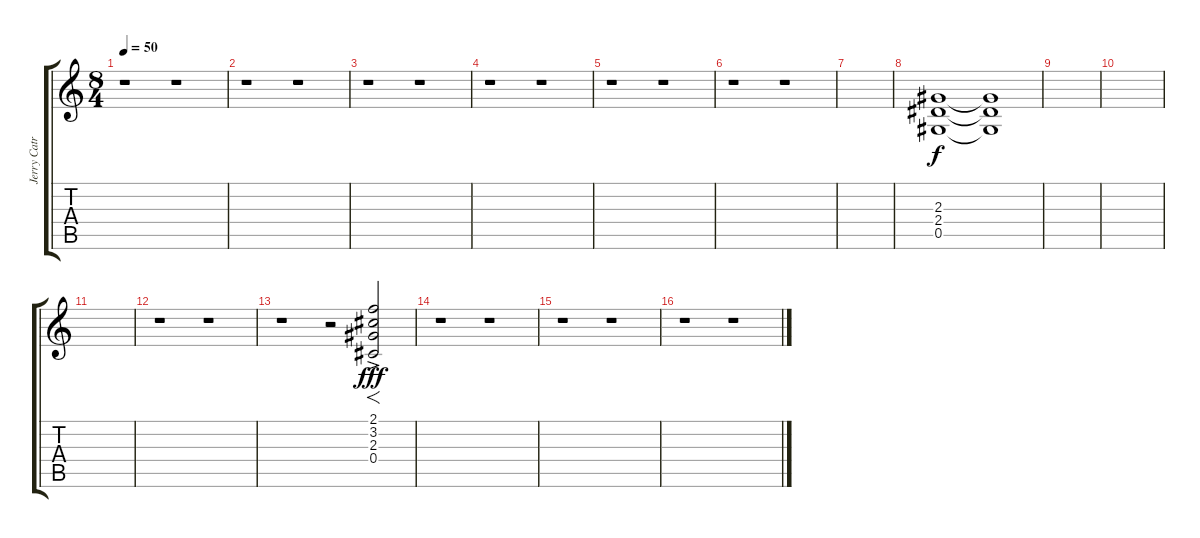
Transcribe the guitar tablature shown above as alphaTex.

\track ("Jerry Catrell Ov. 1" "Jerry Catr") {instrument overdrivenguitar}
\staff {score tabs}
\tuning (Eb4 Bb3 Gb3 Db3 Ab2 Eb2) {hide}
\ts (8 4)
\tempo 50
\clef g2
\ks c
r.1{dy f} r.1 |
r.1 r.1 |
r.1 r.1 |
r.1 r.1 |
r.1 r.1 |
r.1 r.1 |
|
(2.3 2.4 0.5).1{volume 1 instrument distortionguitar} (2.3{t} 2.4{t} 0.5{t}).1 |
|
|
|
r.1 r.1 |
r.1 r.2{volume 13} (2.1{ac} 3.2 2.3 0.4).2{f dy fff} |
r.1 r.1 |
r.1 r.1 |
r.1 r.1
